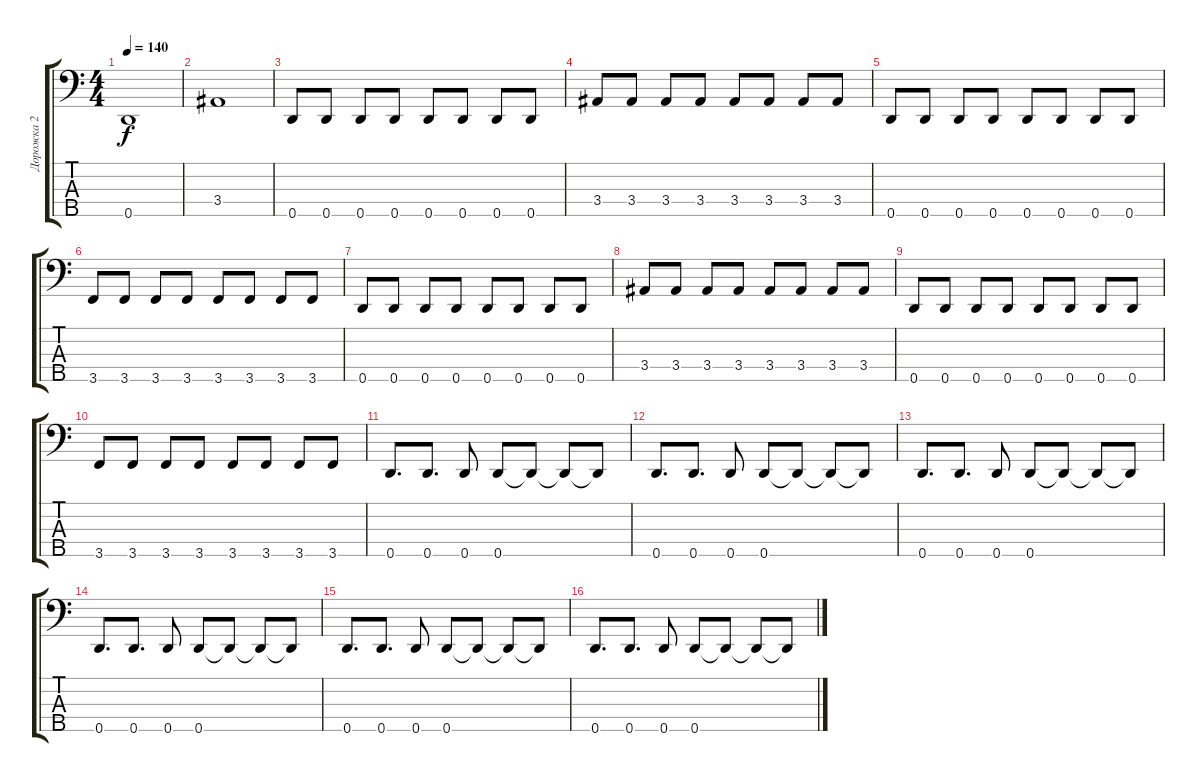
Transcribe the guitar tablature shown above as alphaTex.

\track ("Дорожка 2" "Дорожка 2") {instrument electricbassfinger}
\staff {score tabs}
\tuning (Bb2 F2 C2 G1 D1) {hide}
\ts (4 4)
\tempo 140
\clef f4
\ks c
0.5.1{dy f} |
3.4.1 |
0.5.8 0.5.8 0.5.8 0.5.8 0.5.8 0.5.8 0.5.8 0.5.8 |
3.4.8 3.4.8 3.4.8 3.4.8 3.4.8 3.4.8 3.4.8 3.4.8 |
0.5.8 0.5.8 0.5.8 0.5.8 0.5.8 0.5.8 0.5.8 0.5.8 |
3.5.8 3.5.8 3.5.8 3.5.8 3.5.8 3.5.8 3.5.8 3.5.8 |
0.5.8 0.5.8 0.5.8 0.5.8 0.5.8 0.5.8 0.5.8 0.5.8 |
3.4.8 3.4.8 3.4.8 3.4.8 3.4.8 3.4.8 3.4.8 3.4.8 |
0.5.8 0.5.8 0.5.8 0.5.8 0.5.8 0.5.8 0.5.8 0.5.8 |
3.5.8 3.5.8 3.5.8 3.5.8 3.5.8 3.5.8 3.5.8 3.5.8 |
0.5.8{d} 0.5.8{d} 0.5.8 0.5.8 0.5{t}.8 0.5{t}.8 0.5{t}.8 |
0.5.8{d} 0.5.8{d} 0.5.8 0.5.8 0.5{t}.8 0.5{t}.8 0.5{t}.8 |
0.5.8{d} 0.5.8{d} 0.5.8 0.5.8 0.5{t}.8 0.5{t}.8 0.5{t}.8 |
0.5.8{d} 0.5.8{d} 0.5.8 0.5.8 0.5{t}.8 0.5{t}.8 0.5{t}.8 |
0.5.8{d} 0.5.8{d} 0.5.8 0.5.8 0.5{t}.8 0.5{t}.8 0.5{t}.8 |
0.5.8{d} 0.5.8{d} 0.5.8 0.5.8 0.5{t}.8 0.5{t}.8 0.5{t}.8
